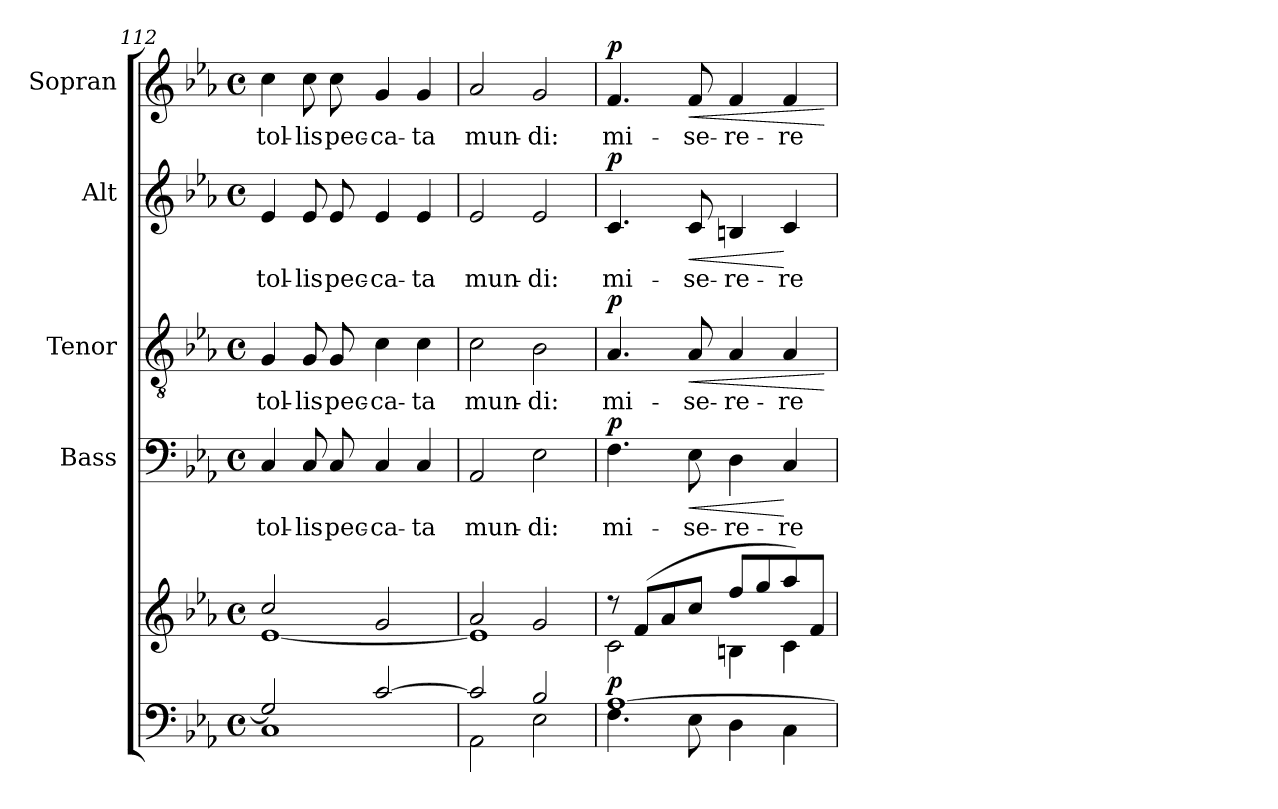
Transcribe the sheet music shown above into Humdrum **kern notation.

**kern	**kern	**dynam	**kern	**text	**dynam	**kern	**text	**dynam	**kern	**text	**dynam	**kern	**text	**dynam
*part5	*part5	*part5	*part4	*part4	*part4	*part3	*part3	*part3	*part2	*part2	*part2	*part1	*part1	*part1
*staff6	*staff5	*staff5/6	*staff4	*staff4	*staff4	*staff3	*staff3	*staff3	*staff2	*staff2	*staff2	*staff1	*staff1	*staff1
*	*	*	*I"Bass	*	*	*I"Tenor	*	*	*I"Alt	*	*	*I"Sopran	*	*
*	*	*	*I'B.	*	*	*I'T.	*	*	*I'A.	*	*	*I'S.	*	*
*clefF4	*clefG2	*	*clefF4	*	*	*clefGv2	*	*	*clefG2	*	*	*clefG2	*	*
*k[b-e-a-]	*k[b-e-a-]	*	*k[b-e-a-]	*	*	*k[b-e-a-]	*	*	*k[b-e-a-]	*	*	*k[b-e-a-]	*	*
*E-:	*E-:	*	*E-:	*	*	*E-:	*	*	*E-:	*	*	*E-:	*	*
*M4/4	*M4/4	*	*M4/4	*	*	*M4/4	*	*	*M4/4	*	*	*M4/4	*	*
*met(c)	*met(c)	*	*met(c)	*	*	*met(c)	*	*	*met(c)	*	*	*met(c)	*	*
=112	=112	=112	=112	=112	=112	=112	=112	=112	=112	=112	=112	=112	=112	=112
*^	*^	*	*	*	*	*	*	*	*	*	*	*	*	*
!	!	!	!	!	!	!LO:LY:b	!	!	!LO:LY:b	!	!	!LO:LY:b	!	!	!LO:LY:b	!
2G/]	1C	2cc/	[<1e-	.	4C/	tol-	.	4G/	tol-	.	4e-/	tol-	.	4cc\	tol-	.
!	!	!	!	!	!	!LO:LY:b	!	!	!LO:LY:b	!	!	!LO:LY:b	!	!	!LO:LY:b	!
.	.	.	.	.	8C/	-lis	.	8G/	-lis	.	8e-/	-lis	.	8cc\	-lis	.
!	!	!	!	!	!	!LO:LY:b	!	!	!LO:LY:b	!	!	!LO:LY:b	!	!	!LO:LY:b	!
.	.	.	.	.	8C/	pec-	.	8G/	pec-	.	8e-/	pec-	.	8cc\	pec-	.
!	!	!	!	!	!	!LO:LY:b	!	!	!LO:LY:b	!	!	!LO:LY:b	!	!	!LO:LY:b	!
[>2c/	.	2g/	.	.	4C/	-ca-	.	4c\	-ca-	.	4e-/	-ca-	.	4g/	-ca-	.
!	!	!	!	!	!	!LO:LY:b	!	!	!LO:LY:b	!	!	!LO:LY:b	!	!	!LO:LY:b	!
.	.	.	.	.	4C/	-ta	.	4c\	-ta	.	4e-/	-ta	.	4g/	-ta	.
!!LO:LB:g=z
=113	=113	=113	=113	=113	=113	=113	=113	=113	=113	=113	=113	=113	=113	=113	=113	=113
!	!	!	!	!	!	!LO:LY:b	!	!	!LO:LY:b	!	!	!LO:LY:b	!	!	!LO:LY:b	!
2c/]	2AA-\	2a-/	1e-]	.	2AA-/	mun-	.	2c\	mun-	.	2e-/	mun-	.	2a-/	mun-	.
!	!	!	!	!	!	!LO:LY:b	!	!	!LO:LY:b	!	!	!LO:LY:b	!	!	!LO:LY:b	!
2B-/	2E-\	2g/	.	.	2E-\	-di:	.	2B-\	-di:	.	2e-/	-di:	.	2g/	-di:	.
=114	=114	=114	=114	=114	=114	=114	=114	=114	=114	=114	=114	=114	=114	=114	=114	=114
!	!	!	!	!LO:DY:b	!	!LO:LY:b	!LO:DY:a	!	!LO:LY:b	!LO:DY:a	!	!LO:LY:b	!LO:DY:a	!	!LO:LY:b	!LO:DY:a
[>1A-	4.F\	8r	2c\	p	4.F\	mi-	p	4.A-/	mi-	p	4.c/	mi-	p	4.f/	mi-	p
.	.	(<8f/L	.	.	.	.	.	.	.	.	.	.	.	.	.	.
.	.	8a-/	.	.	.	.	.	.	.	.	.	.	.	.	.	.
!	!	!	!	!	!	!LO:LY:b	!LO:HP:b	!	!LO:LY:b	!LO:HP:b	!	!LO:LY:b	!LO:HP:b	!	!LO:LY:b	!LO:HP:b
.	8E-\	8cc/J	.	.	8E-\	-se-	<	8A-/	-se-	<	8c/	-se-	<	8f/	-se-	<
!	!	!	!	!	!	!LO:LY:b	!	!	!LO:LY:b	!	!	!LO:LY:b	!	!	!LO:LY:b	!
.	4D\	8ff/L	4Bn\	.	4D\	-re-	.	4A-/	-re-	.	4Bn/	-re-	.	4f/	-re-	.
.	.	8gg/	.	.	.	.	.	.	.	.	.	.	.	.	.	.
!	!	!	!	!	!	!LO:LY:b	!	!	!LO:LY:b	!	!	!LO:LY:b	!	!	!LO:LY:b	!
.	4C\	8aa-/)	4c\	.	4C/	-re	[	4A-/	-re	.	4c/	-re	[	4f/	-re	.
.	.	8f/J	.	.	.	.	.	.	.	.	.	.	.	.	.	.
*v	*v	*	*	*	*	*	*	*	*	*	*	*	*	*	*	*
*	*v	*v	*	*	*	*	*	*	*	*	*	*	*	*	*
.	.	.	.	.	.	.	.	[	.	.	.	.	.	[
=	=	=	=	=	=	=	=	=	=	=	=	=	=	=
*-	*-	*-	*-	*-	*-	*-	*-	*-	*-	*-	*-	*-	*-	*-
